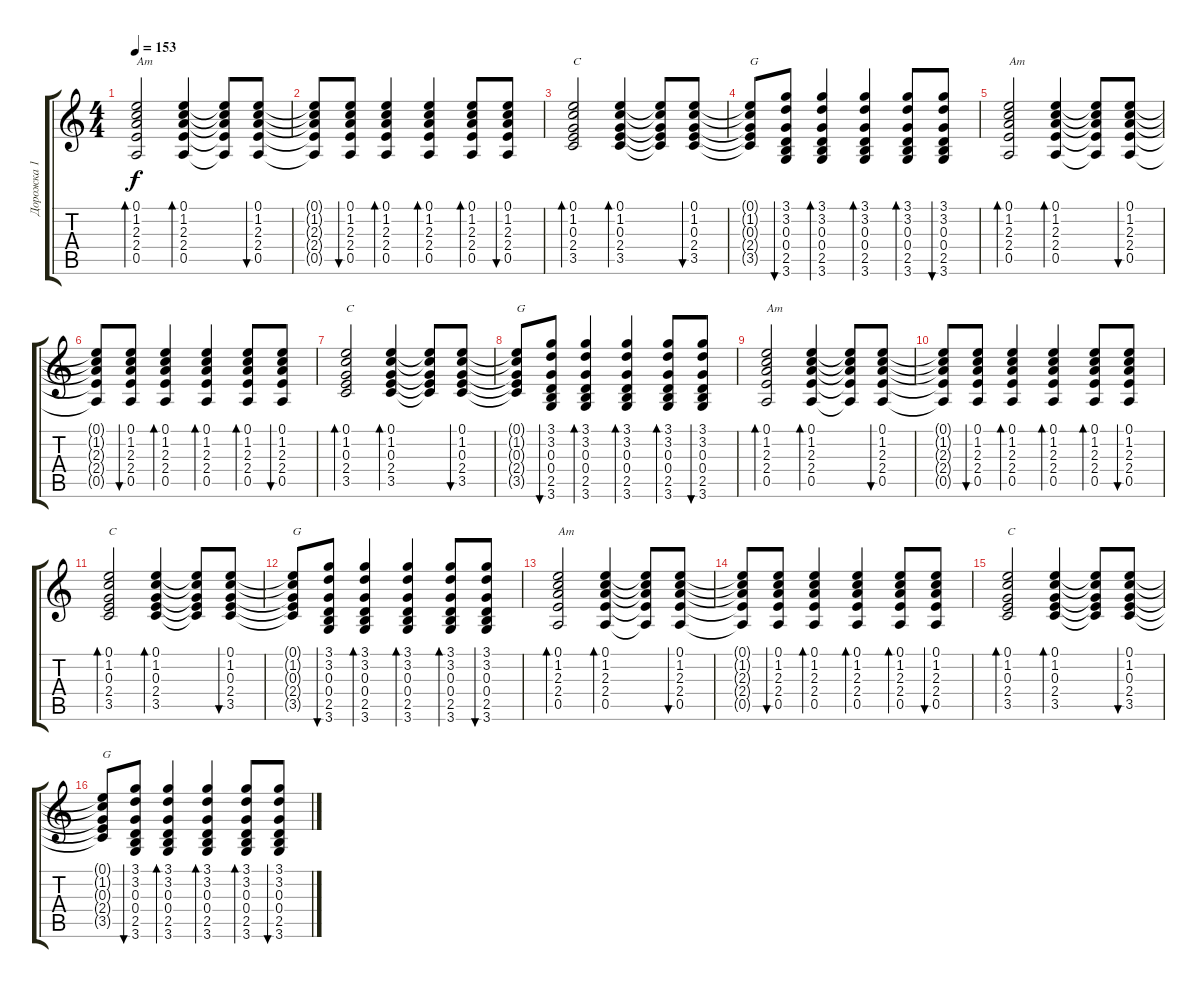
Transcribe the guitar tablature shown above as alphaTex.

\track ("Дорожка 1" "Дорожка 1") {instrument acousticguitarsteel}
\staff {score tabs}
\tuning (E4 B3 G3 D3 A2 E2) {hide}
\ts (4 4)
\tempo 153
\clef g2
\ks c
(0.1 1.2 2.3 2.4 0.5).2{bd 30 txt "Am" dy f} (0.1 1.2 2.3 2.4 0.5).4{bd 30} (0.1{t} 1.2{t} 2.3{t} 2.4{t} 0.5{t}).8 (0.1 1.2 2.3 2.4 0.5).8{bu 30} |
(0.1{t} 1.2{t} 2.3{t} 2.4{t} 0.5{t}).8 (0.1 1.2 2.3 2.4 0.5).8{bu 30} (0.1 1.2 2.3 2.4 0.5).4{bd 30} (0.1 1.2 2.3 2.4 0.5).4{bd 30} (0.1 1.2 2.3 2.4 0.5).8{bd 30} (0.1 1.2 2.3 2.4 0.5).8{bu 30} |
(0.1 1.2 0.3 2.4 3.5).2{bd 30 txt "C"} (0.1 1.2 0.3 2.4 3.5).4{bd 30} (0.1{t} 1.2{t} 0.3{t} 2.4{t} 3.5{t}).8 (0.1 1.2 0.3 2.4 3.5).8{bu 30} |
(0.1{t} 1.2{t} 0.3{t} 2.4{t} 3.5{t}).8{txt "G"} (3.1 3.2 0.3 0.4 2.5 3.6).8{bu 30} (3.1 3.2 0.3 0.4 2.5 3.6).4{bd 30} (3.1 3.2 0.3 0.4 2.5 3.6).4{bd 30} (3.1 3.2 0.3 0.4 2.5 3.6).8{bd 30} (3.1 3.2 0.3 0.4 2.5 3.6).8{bu 30} |
(0.1 1.2 2.3 2.4 0.5).2{bd 30 txt "Am"} (0.1 1.2 2.3 2.4 0.5).4{bd 30} (0.1{t} 1.2{t} 2.3{t} 2.4{t} 0.5{t}).8 (0.1 1.2 2.3 2.4 0.5).8{bu 30} |
(0.1{t} 1.2{t} 2.3{t} 2.4{t} 0.5{t}).8 (0.1 1.2 2.3 2.4 0.5).8{bu 30} (0.1 1.2 2.3 2.4 0.5).4{bd 30} (0.1 1.2 2.3 2.4 0.5).4{bd 30} (0.1 1.2 2.3 2.4 0.5).8{bd 30} (0.1 1.2 2.3 2.4 0.5).8{bu 30} |
(0.1 1.2 0.3 2.4 3.5).2{bd 30 txt "C"} (0.1 1.2 0.3 2.4 3.5).4{bd 30} (0.1{t} 1.2{t} 0.3{t} 2.4{t} 3.5{t}).8 (0.1 1.2 0.3 2.4 3.5).8{bu 30} |
(0.1{t} 1.2{t} 0.3{t} 2.4{t} 3.5{t}).8{txt "G"} (3.1 3.2 0.3 0.4 2.5 3.6).8{bu 30} (3.1 3.2 0.3 0.4 2.5 3.6).4{bd 30} (3.1 3.2 0.3 0.4 2.5 3.6).4{bd 30} (3.1 3.2 0.3 0.4 2.5 3.6).8{bd 30} (3.1 3.2 0.3 0.4 2.5 3.6).8{bu 30} |
(0.1 1.2 2.3 2.4 0.5).2{bd 30 txt "Am"} (0.1 1.2 2.3 2.4 0.5).4{bd 30} (0.1{t} 1.2{t} 2.3{t} 2.4{t} 0.5{t}).8 (0.1 1.2 2.3 2.4 0.5).8{bu 30} |
(0.1{t} 1.2{t} 2.3{t} 2.4{t} 0.5{t}).8 (0.1 1.2 2.3 2.4 0.5).8{bu 30} (0.1 1.2 2.3 2.4 0.5).4{bd 30} (0.1 1.2 2.3 2.4 0.5).4{bd 30} (0.1 1.2 2.3 2.4 0.5).8{bd 30} (0.1 1.2 2.3 2.4 0.5).8{bu 30} |
(0.1 1.2 0.3 2.4 3.5).2{bd 30 txt "C"} (0.1 1.2 0.3 2.4 3.5).4{bd 30} (0.1{t} 1.2{t} 0.3{t} 2.4{t} 3.5{t}).8 (0.1 1.2 0.3 2.4 3.5).8{bu 30} |
(0.1{t} 1.2{t} 0.3{t} 2.4{t} 3.5{t}).8{txt "G"} (3.1 3.2 0.3 0.4 2.5 3.6).8{bu 30} (3.1 3.2 0.3 0.4 2.5 3.6).4{bd 30} (3.1 3.2 0.3 0.4 2.5 3.6).4{bd 30} (3.1 3.2 0.3 0.4 2.5 3.6).8{bd 30} (3.1 3.2 0.3 0.4 2.5 3.6).8{bu 30} |
(0.1 1.2 2.3 2.4 0.5).2{bd 30 txt "Am"} (0.1 1.2 2.3 2.4 0.5).4{bd 30} (0.1{t} 1.2{t} 2.3{t} 2.4{t} 0.5{t}).8 (0.1 1.2 2.3 2.4 0.5).8{bu 30} |
(0.1{t} 1.2{t} 2.3{t} 2.4{t} 0.5{t}).8 (0.1 1.2 2.3 2.4 0.5).8{bu 30} (0.1 1.2 2.3 2.4 0.5).4{bd 30} (0.1 1.2 2.3 2.4 0.5).4{bd 30} (0.1 1.2 2.3 2.4 0.5).8{bd 30} (0.1 1.2 2.3 2.4 0.5).8{bu 30} |
(0.1 1.2 0.3 2.4 3.5).2{bd 30 txt "C"} (0.1 1.2 0.3 2.4 3.5).4{bd 30} (0.1{t} 1.2{t} 0.3{t} 2.4{t} 3.5{t}).8 (0.1 1.2 0.3 2.4 3.5).8{bu 30} |
(0.1{t} 1.2{t} 0.3{t} 2.4{t} 3.5{t}).8{txt "G"} (3.1 3.2 0.3 0.4 2.5 3.6).8{bu 30} (3.1 3.2 0.3 0.4 2.5 3.6).4{bd 30} (3.1 3.2 0.3 0.4 2.5 3.6).4{bd 30} (3.1 3.2 0.3 0.4 2.5 3.6).8{bd 30} (3.1 3.2 0.3 0.4 2.5 3.6).8{bu 30}
